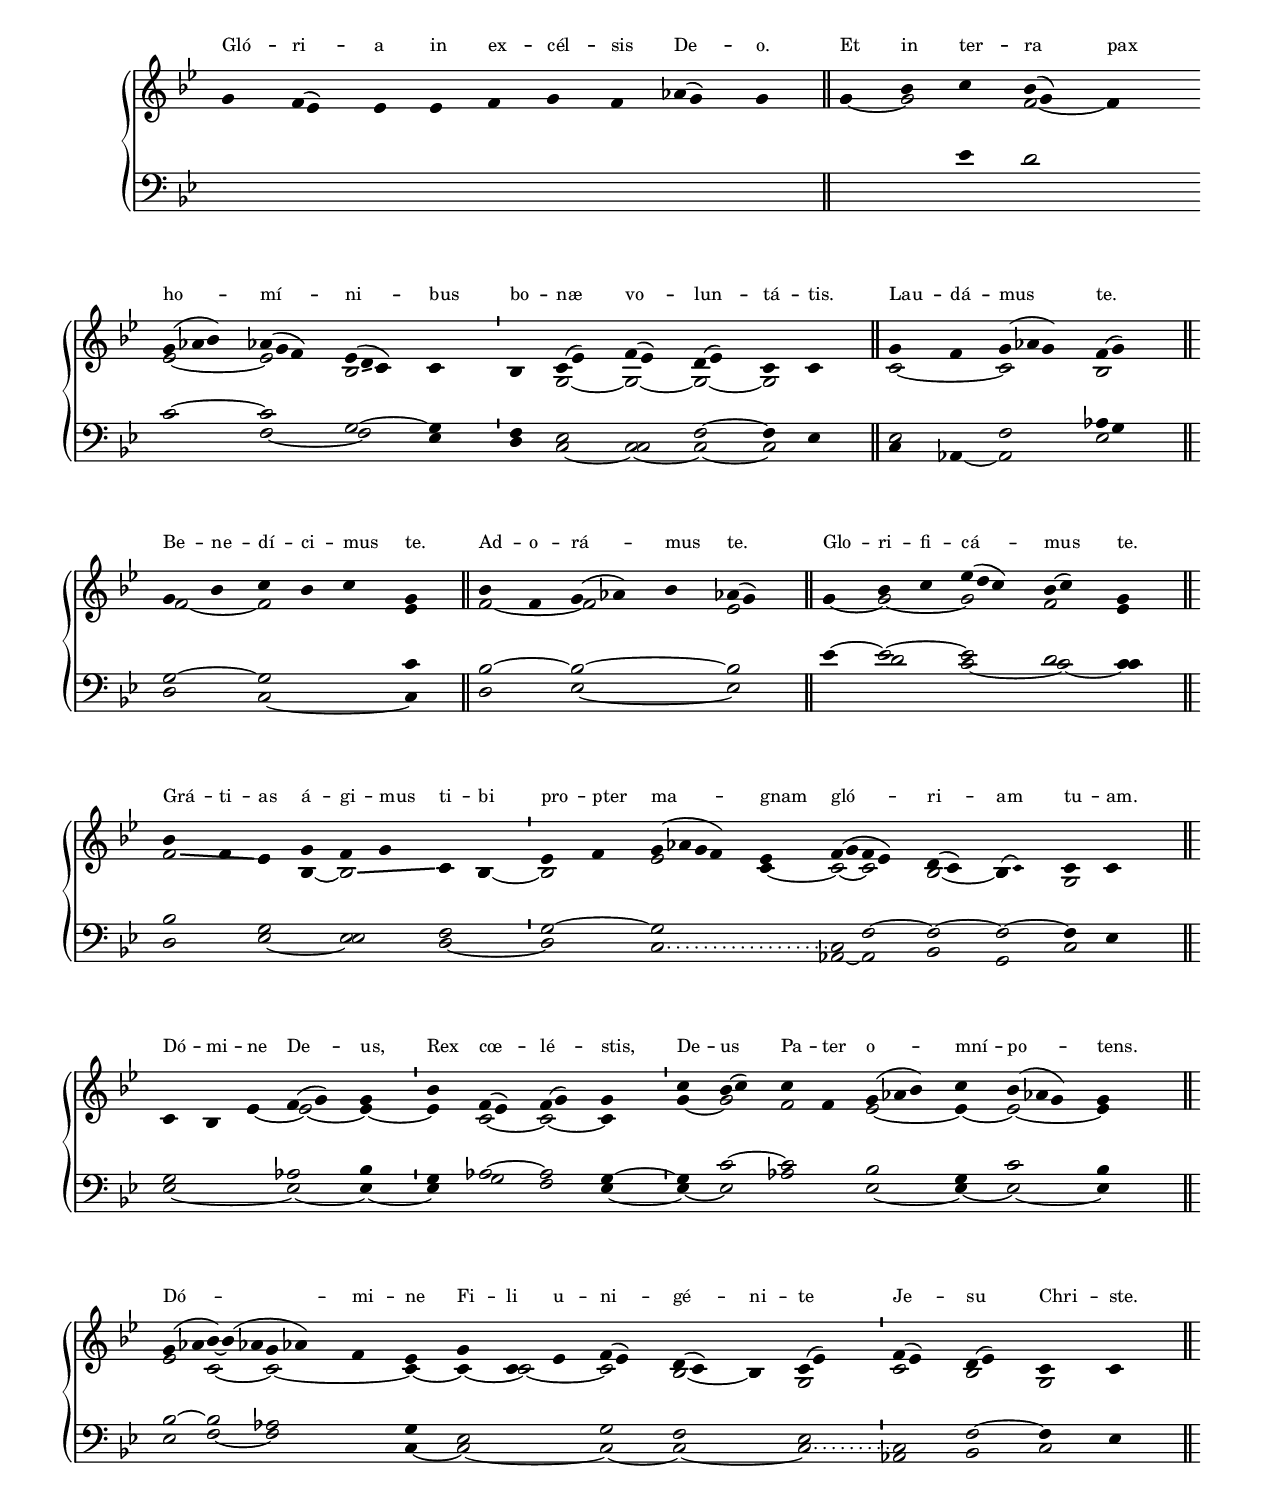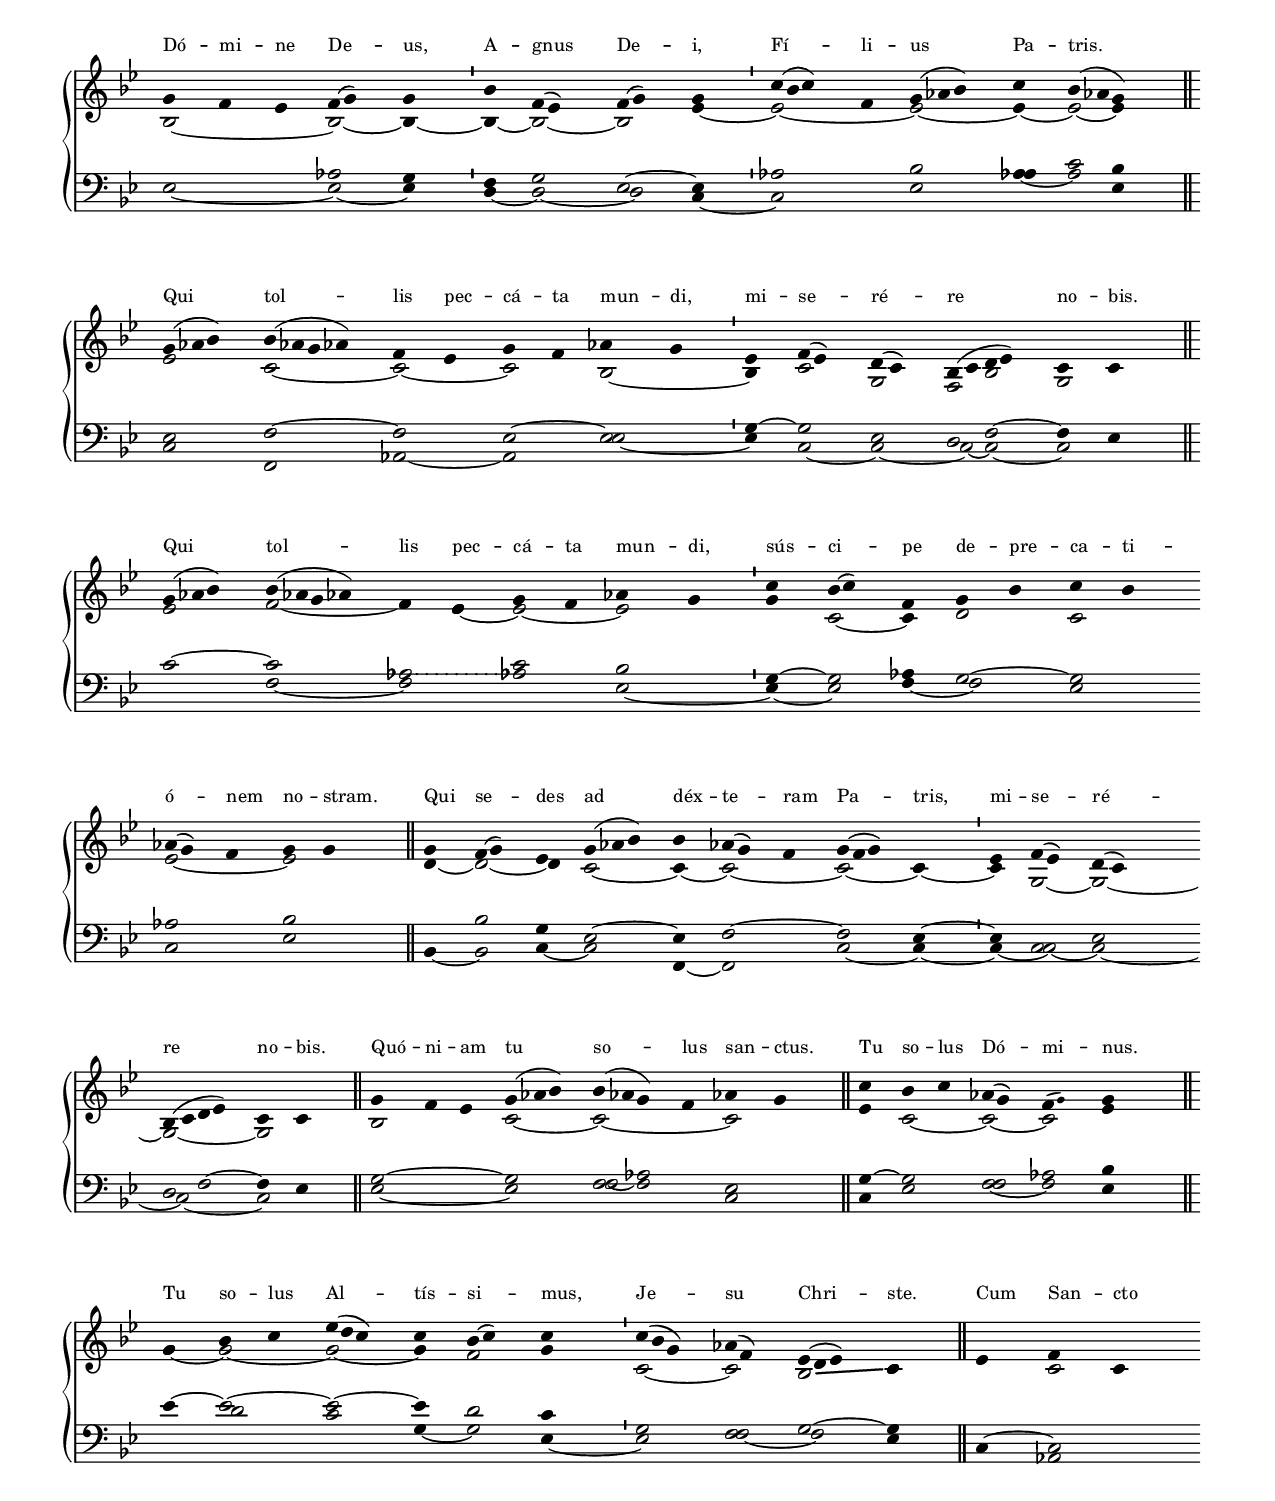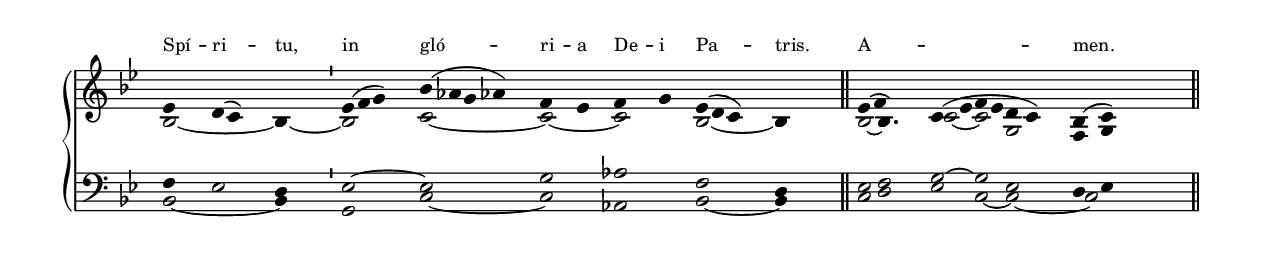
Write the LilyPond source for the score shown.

\version "2.18"
\include "gregorian.ly"
\include "noh2.ily"

%Page reference: page v.13
%(volume.page)

% Proofed 3/11

global = {
 \key c \dorian
 \cadenzaOn 
 \override Glissando #'thickness = #2.0
}

chantText = \lyricmode {
Gló -- ri -- a in ex -- cél -- sis De -- o. 
Et in ter -- ra pax ho -- mí -- ni -- bus bo -- næ vo -- lun -- tá -- tis. 
Lau -- dá -- mus te. 
Be -- ne -- dí -- ci -- mus te. 
Ad -- o -- rá -- mus te. 
Glo -- ri -- fi -- cá -- mus te. 
Grá -- ti -- as á -- gi -- mus ti -- bi pro -- pter ma -- gnam gló -- ri -- am tu -- am. 
Dó -- mi -- ne De -- us, Rex cœ -- lé -- stis, De -- us Pa -- ter o -- mní -- po -- tens. 
Dó -- mi -- ne Fi -- li u -- ni -- gé -- ni -- te Je -- su Chri -- ste. 
Dó -- mi -- ne De -- us, A -- gnus De -- i, Fí -- li -- us Pa -- tris. 
Qui tol -- lis pec -- cá -- ta mun -- di, mi -- se -- ré -- re no -- bis. 
Qui tol -- lis pec -- cá -- ta mun -- di, sús -- ci -- pe de -- pre -- ca -- ti -- ó -- nem no -- stram. 
Qui se -- des ad déx -- te -- ram Pa -- tris, mi -- se -- ré -- re no -- bis. 
Quó -- ni -- am tu so -- lus san -- ctus. 
Tu so -- lus Dó -- mi -- nus. 
Tu so -- lus Al -- tís -- si -- mus, Je -- su Chri -- ste. 
Cum San -- cto Spí -- ri -- tu, in gló -- ri -- a De -- i Pa -- tris. 
A -- _ men. }

chantMusic = {
\tieDown   g'4 f'4 ( ees'4) ees'4 ees'4 f'4 g'4 f'4  aes'4 ( g'4) g'4 \finalis
 g'4 bes'4 c''4 bes'4 ( g'4) f'4 \forceBreak
  g'4 ( aes'4 bes'4) aes'4 ( g'4 f'4) ees'4 ( d'4 c'4) c'4 \divisioMinima
 bes4 c'4 ( ees'4) f'4 ( ees'4) d'4 ( ees'4) c'4 c'4 \finalis
 g'4 f'4  g'4 ( aes'4 g'4) f'4 ( g'4) \finalis
 \forceBreak
 g'4 bes'4 c''4 bes'4 c''4 g'4 \finalis
 bes'4 f'4  g'4 ( aes'4) bes'4  aes'4 ( g'4) \finalis
 g'4 bes'4 c''4 ees''4 ( d''4 c''4) bes'4 ( c''4) g'4 \finalis
 \forceBreak
 bes'4 f'4 ees'4 g'4 f'4 g'4 c'4 bes4 \divisioMinima
 ees'4 f'4  g'4 ( aes'4 g'4 f'4) ees'4 f'4 ( g'4 f'4 ees'4) d'4 ( c'4) bes4 ( \once \tweak #'font-size #-4 c' ) c'4 c'4 \finalis
 \forceBreak
 c'4 bes4 ees'4 f'4 ( g'4) g'4 \divisioMinima
 bes'4 f'4 ( ees'4) f'4 ( g'4) g'4 \divisioMinima
 c''4 bes'4 ( c''4) c''4 f'4  g'4 ( aes'4 bes'4) c''4 bes'4 ( aes'4 g'4) g'4 \finalis
 \forceBreak
  g'4 ( aes'4 bes'4) ~ bes'4 ( aes'4 g'4 aes'4) f'4 ees'4 g'4 c'4 ees'4 f'4 ( ees'4) d'4 ( c'4) bes4 c'4 ( ees'4) \divisioMinima
 f'4 ( ees'4) d'4 ( ees'4) c'4 c'4 \finalis
 \forceBreak
 g'4 f'4 ees'4 f'4 ( g'4) g'4 \divisioMinima
 bes'4 f'4 ( ees'4) f'4 ( g'4) g'4 \divisioMinima
 c''4 ( bes'4 c''4) f'4  g'4 ( aes'4 bes'4) c''4  bes'4 ( aes'4 g'4) \finalis
 \forceBreak
  g'4 ( aes'4 bes'4)  bes'4 ( aes'4 g'4 aes'4) f'4 ees'4 g'4 f'4  aes'4 g'4 \divisioMinima
 ees'4 f'4 ( ees'4) d'4 ( c'4) bes4 ( c'4 d'4 ees'4) c'4 c'4 \finalis
 \forceBreak
  g'4 ( aes'4 bes'4)  bes'4 ( aes'4 g'4 aes'4) f'4 ees'4 g'4 f'4  aes'4 g'4 \divisioMinima
 c''4 bes'4 ( c''4) f'4 g'4 bes'4 c''4 bes'4 \forceBreak
  aes'4 ( g'4) f'4 g'4 g'4 \finalis
 g'4 f'4 ( g'4) ees'4  g'4 ( aes'4 bes'4) bes'4  aes'4 ( g'4) f'4 g'4 ( f'4 g'4) c'4 \divisioMinima
 ees'4 f'4 ( ees'4) d'4 ( c'4) \forceBreak
 bes4 ( c'4 d'4 ees'4) c'4 c'4 \finalis
 g'4 f'4 ees'4  g'4 ( aes'4 bes'4)  bes'4 ( aes'4 g'4) f'4
  aes'4 g'4 \finalis
 c''4 bes'4 c''4  aes'4 ( g'4) f'4 ( \once \tweak #'font-size #-4 g'4) g'4 \finalis \forceBreak
 g'4 bes'4 c''4 ees''4 ( d''4 c''4) c''4 bes'4 ( c''4) c''4 \divisioMinima
 c''4 ( bes'4 g'4)  aes'4 ( f'4) ees'4 ( d'4 ees'4) c'4 \finalis
 ees'4 f'4 c'4 \forceBreak
 ees'4 d'4 ( c'4) bes4 \divisioMinima
 ees'4 ( f'4 g'4)  bes'4 ( aes'4 g'4 aes'4) f'4 ees'4 f'4 g'4 ees'4 ( d'4 c'4) bes4 \finalis
 ees'4 ( f'4 bes4.) c'4 ( ees'4 f'4 ees'4 d'4 c'4) bes4 ( c'4) \finalis

}

altoMusic = {
r2*11/2 \finalis
g'4 ~ g'2 f'2 ~ f'4 ees'2*3/2 ~ ees'2*3/2 bes2 -\tweak Glissando.Y-offset #-0.8 \glissando c'4 c'4 \divisioMinima
r4 g2 ~ g2 ~ g2 ~ g2 \finalis
c'2 ~ c'2*3/2 bes2 \finalis
f'2 ~ f'2*3/2 ees'4 \finalis
f'2 ~ f'2*3/2 ees'2 \finalis
g'4 ~ g'2 ~ g'2*3/2 f'2 ees'4 \finalis
f'2 -\tweak Glissando.Y-offset #-0.8 \glissando ees'4 bes4 ~ bes2 \glissando c'4 bes4 ~ \divisioMinima
bes2 ees'2*4/2 c'4 ~ c'2 ~ c'2 bes2 ~ bes4 r4 g2 \finalis
r2 ees'4 ~ ees'2 ~ ees'4 ~ \divisioMinima
ees'4 c'2 ~ c'2 ~ c'4 \divisioMinima
g'4 ~ g'2 f'2 ees'2*3/2 ~ ees'4 ~ ees'2*3/2 ~ ees'4 \finalis
ees'2 c'2*3/2 ~ c'2*3/2 ~ c'4 ~ c'4 ~ c'2 ~ c'2 bes2 ~ bes4 g2 \divisioMinima
c'2 bes2 g2 \finalis
bes2*3/2 ~ bes2 ~ bes4 ~ \divisioMinima
bes4 ~ bes2 ~ bes2 ees'4 ~ \divisioMinima
ees'2*4/2 ~ ees'2*3/2 ~ ees'4 ~ ees'2 ~ ees'4 \finalis
ees'2*3/2 c'2*4/2 ~ c'2 ~ c'2 bes2 ~ \divisioMinima
bes4 c'2 g2 f2 bes2 g2 ees'2*3/2 f'2*4/2 ~ f'4 ees'4 ~ ees'2 ~ ees'2 \divisioMinima
g'4 c'2 ~ c'4 d'2 c'2 ees'2*3/2 ~ ees'2 \finalis
d'4 ~ d'2 ~ d'4 c'2*3/2 ~ c'4 ~ c'2*3/2 ~ c'2*3/2 ~ c'4 ~ \divisioMinima
c'4 g2 ~ g2 ~ g2*4/2 ~ g2 \finalis
bes2*3/2 c'2*3/2 ~ c'2*4/2 ~ c'2 \finalis
ees'4 c'2 ~ c'2 ~ c'2 ees'4 \finalis
g'4 ~ g'2 ~ g'2*3/2 ~ g'4 f'2 g'4 \divisioMinima
c'2*3/2 ~ c'2 bes2*3/2 -\tweak Glissando.Y-offset #-0.8 \glissando c'4 \finalis
r4 c'2 bes2*3/2 ~ bes4 ~ \divisioMinima
bes2*3/2 c'2*4/2 ~ c'2 ~ c'2 bes2*3/2 ~ bes4 \finalis
bes2 ~ bes4. c'2 ~ c'2 g2 f4 g4 \finalis
}

tenorMusic = {
r2*11/2 \finalis
r2 ees'4 d'2*3/2 c'2*3/2 ~ c'2*3/2 g2*3/2 ~ g4 \divisioMinima
f4 ees2 \shiftRight c2 f2 ~ f4 ees4 \finalis
ees2 f2*3/2 aes4 g4 \finalis
g2 ~ g2*3/2 c'4 \finalis
bes2 ~ bes2*3/2 ~ bes2 \finalis
ees'4 ~ ees'2 ~ ees'2*3/2 d'2 \shiftRight c'4 \finalis
bes2 g2 \shiftRight ees2 f2 \divisioMinima
g2 ~ g2*5/2 c2 f2 ~ f2 ~ f2 ~ f4 ees4 \finalis
g2*3/2 aes2 bes4 \divisioMinima
g4 aes2 ~ aes2 g4 ~ \divisioMinima
g4 c'2 ~ c'2 bes2*3/2 g4 c'2*3/2 bes4 \finalis
bes2 ~ bes2*3/2 aes2*3/2 g4 ees2*3/2 g2 f2*3/2 ees2 \divisioMinima
c2 f2 ~ f4 ees4 \finalis
r2*3/2 aes2 g4 \divisioMinima
f4 g2 ees2 ~ ees4 \divisioMinima
aes2*4/2 bes2*3/2 \shiftRight aes4 c'2 bes4 \finalis
ees2*3/2 f2*4/2 ~ f2 ees2 ~ ees2 \divisioMinima
g4 ~ g2 ees2 d2 f2 ~ f4 ees4 \finalis
c'2*3/2 ~ c'2*4/2 aes2 c'2 bes2 \divisioMinima
g4 ~ g2 aes4 g2 ~ g2 aes2*3/2 bes2 \finalis
r4 bes2 g4 ees2*3/2 ~ ees4 f2*3/2 ~ f2*3/2 ees4 ~ \divisioMinima
ees4 c2 ees2 d2 f2 ~ f4 ees4 \finalis
g2*3/2 ~ g2*3/2 \shiftRight f2 aes2 ees2 \finalis
g4 ~ g2 \shiftRight f2 aes2 bes4 \finalis
ees'4 ~ ees'2 ~ ees'2*3/2 ~ ees'4 d'2 c'4 \divisioMinima
g2*3/2 f2 g2*3/2 ~ g4 \finalis
c4 ~ c2 f4 ees2 d4 \divisioMinima
ees2*3/2 ~ ees2*4/2 g2 aes2 f2*3/2 d4 \finalis
ees2 f2*3/4 g2 ~ g2 ees2 d4 ees4 \finalis
}

bassMusic = {
s2*11/2 \finalis
s2*9/2 f2*3/2 ~ f2*3/2 ees4 \divisioMinima
d4 c2 ~ c2 ~ c2 ~ c2 \finalis
c4 aes,4 ~ aes,2*3/2 ees2 \finalis
d2 c2*3/2 ~ c4 \finalis
d2 ees2*3/2 ~ ees2 \finalis
r4 d'2 c'2*3/2 ~ c'2 ~ c'4 \finalis
d2 ees2 ~ ees2 d2 ~ \divisioMinima
d2 c2*5/2 aes,2 ~ aes,2 bes,2 g,2 c2 \finalis
ees2*3/2 ~ ees2 ~ ees4 ~ \divisioMinima
ees4 g2 f2 ees4 ~ \divisioMinima
ees4 ~ ees2 aes2 ees2*3/2 ~ ees4 ~ ees2*3/2 ~ ees4 \finalis
ees2 f2*3/2 ~ f2*3/2 c4 ~ c2*3/2 ~ c2 ~ c2*3/2 ~ c2 \divisioMinima
aes,2 bes,2 c2 \finalis
ees2*3/2 ~ ees2 ~ ees4 \divisioMinima
d4 ~ d2 ~ d2 c4 ~ \divisioMinima
c2*4/2 ees2*3/2 aes4 ~ aes2 ees4 \finalis
c2*3/2 f,2*4/2 aes,2 ~ aes,2 \shiftRight ees2 ~ \divisioMinima
ees4 c2 ~ c2 ~ c2 ~ c2 ~ c2 r2*3/2 f2*4/2 ~ f2 aes2 ees2 ~ \divisioMinima
ees4 ~ ees2 f4 ~ f2 ees2 c2*3/2 ees2 \finalis
bes,4 ~ bes,2 c4 ~ c2*3/2 f,4 ~ f,2*3/2 c2*3/2 ~ c4 ~ \divisioMinima
c4 ~ \shiftRight c2 ~ c2 ~ c2*4/2 ~ c2 \finalis
ees2*3/2 ~ ees2*3/2 f2 ~ f2 c2 \finalis
c4 ees2 f2 ~ f2 ees4 \finalis
r4 d'2 c'2*3/2 g4 ~ g2 ees4 ~ \divisioMinima
ees2*3/2 \shiftRight f2 ~ f2*3/2 ees4 \finalis
r4 aes,2 bes,2*3/2 ~ bes,4 \divisioMinima
g,2*3/2 c2*4/2 ~ c2 aes,2 bes,2*3/2 ~ bes,4 \finalis
c2 d2*3/4 ees2 c2 ~ c2 ~ c2 \finalis
}

voiceLines = {
\voiceLineStyle


s2*75/2
\allowVoiceLineBreak
\voiceLine "down" "down" c2*5/2 c2*1/2


s2*51/2
\allowVoiceLineBreak
\voiceLine "down" "down" c2*2/2 c2*1/2


s2*59/2
\allowVoiceLineBreak
\offsetVoiceLineY
\voiceLine "down" "down" aes2*2/2 aes2*1/2


}

\score{
  <<
    \new Lyrics
    \new GrandStaff <<
      \set GrandStaff.autoBeaming = ##f
      \new Staff = up <<
        \new Voice = "chant" {
          \voiceOne \global \chantMusic
        }
        \new Voice {
          \voiceTwo \global \altoMusic
        }
      >>

      \new Staff = down <<
        \clef bass
        \new Voice {
          \voiceOne \global \tenorMusic
        }
        \new Voice {
          \voiceTwo \global \bassMusic
        }
	\new Voice {
        \voiceThree \global \voiceLines
        }
      >>
    >>
    \context Lyrics {
      \lyricsto chant {
      \chantText
    }
    }
  >>
}
